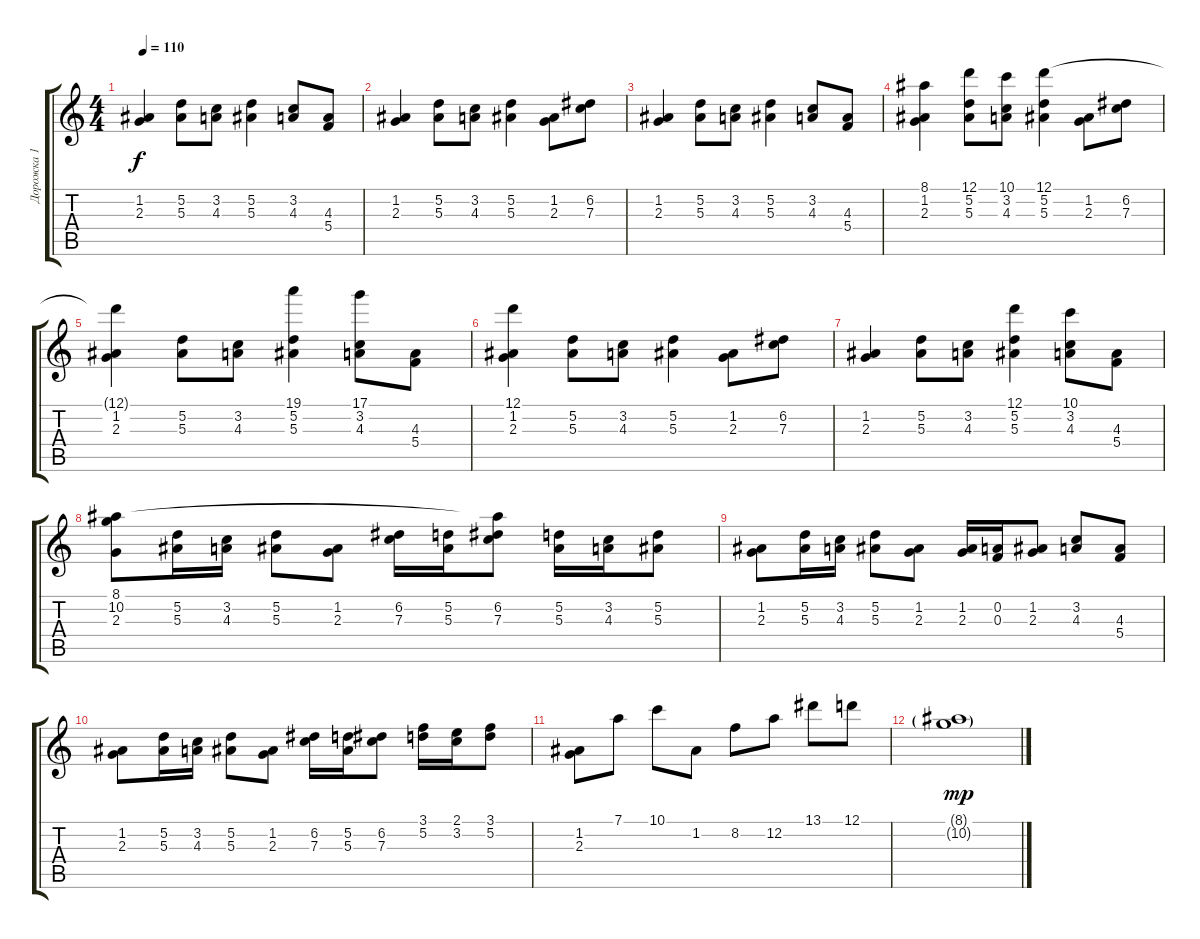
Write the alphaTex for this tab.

\track ("Дорожка 1" "Дорожка 1") {instrument distortionguitar}
\staff {score tabs}
\tuning (D4 A3 F3 C3 G2 D2) {hide}
\ts (4 4)
\tempo 110
\clef g2
\ks c
(1.2 2.3).4{dy f} (5.2 5.3).8 (3.2 4.3).8 (5.2 5.3).4 (3.2 4.3).8 (4.3 5.4).8 |
(1.2 2.3).4 (5.2 5.3).8 (3.2 4.3).8 (5.2 5.3).4 (1.2 2.3).8 (6.2 7.3).8 |
(1.2 2.3).4 (5.2 5.3).8 (3.2 4.3).8 (5.2 5.3).4 (3.2 4.3).8 (4.3 5.4).8 |
(8.1 1.2 2.3).4 (12.1 5.2 5.3).8 (10.1 3.2 4.3).8 (12.1 5.2 5.3).4 (1.2 2.3).8 (6.2 7.3).8 |
(12.1{t} 1.2 2.3).4 (5.2 5.3).8 (3.2 4.3).8 (19.1 5.2 5.3).4 (17.1 3.2 4.3).8 (4.3 5.4).8 |
(12.1 1.2 2.3).4 (5.2 5.3).8 (3.2 4.3).8 (5.2 5.3).4 (1.2 2.3).8 (6.2 7.3).8 |
(1.2 2.3).4 (5.2 5.3).8 (3.2 4.3).8 (12.1 5.2 5.3).4 (10.1 3.2 4.3).8 (4.3 5.4).8 |
(8.1 10.2 2.3).8{instrument distortionguitar} (5.2 5.3).16 (3.2 4.3).16 (5.2 5.3).8 (1.2 2.3).8 (6.2 7.3).16 (5.2 5.3).16 (8.1{t} 6.2 7.3).8 (5.2 5.3).16 (3.2 4.3).16 (5.2 5.3).8 |
(1.2 2.3).8 (5.2 5.3).16 (3.2 4.3).16 (5.2 5.3).8 (1.2 2.3).8 (1.2 2.3).16 (0.2 0.3).16 (1.2 2.3).8 (3.2 4.3).8 (4.3 5.4).8 |
(1.2 2.3).8 (5.2 5.3).16 (3.2 4.3).16 (5.2 5.3).8 (1.2 2.3).8 (6.2 7.3).16 (5.2 5.3).16 (6.2 7.3).8 (3.1 5.2).16 (2.1 3.2).16 (3.1 5.2).8 |
(1.2 2.3).8 7.1.8 10.1.8 1.2.8 8.2.8 12.2.8 13.1.8 12.1.8 |
(8.1{g} 10.2{g}).1{dy mp}
